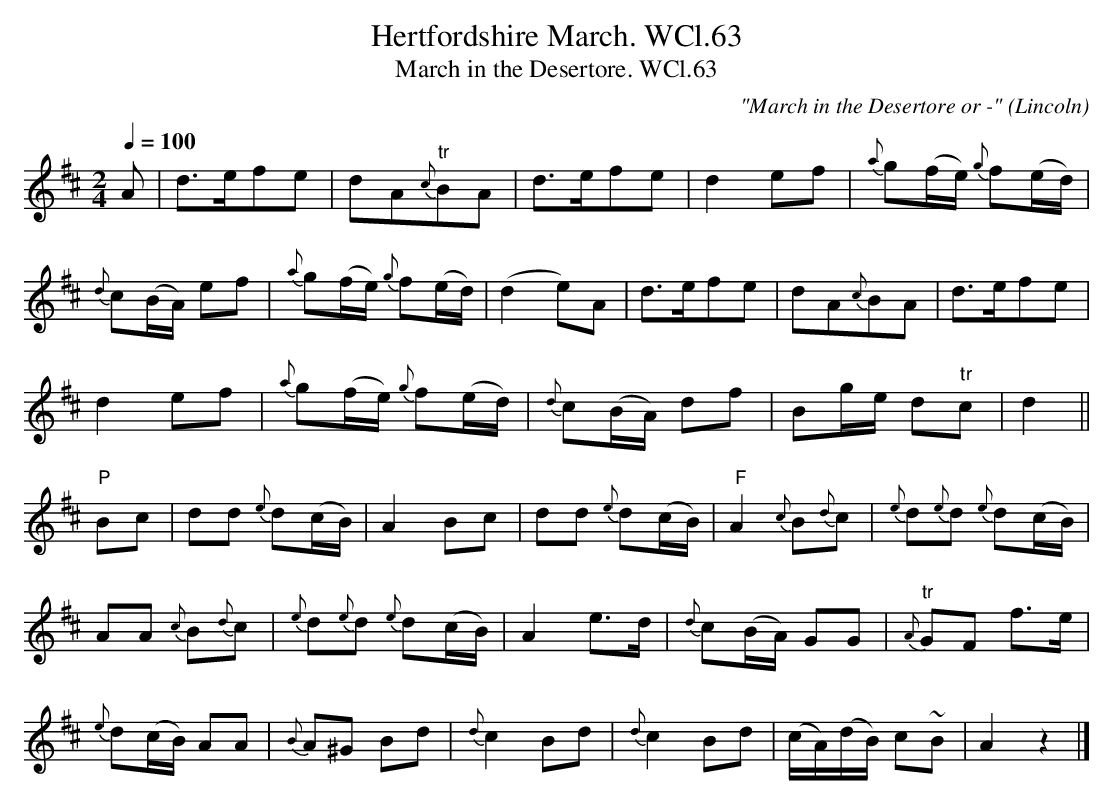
X:1
T:Hertfordshire March. WCl.63
T:March in the Desertore. WCl.63
M:2/4
L:1/8
Q:1/4=100
C:"March in the Desertore or -"
O:Lincoln
K:D
A|d>efe|dA{c}"tr"BA|d>efe|d2ef|{a}g(f/2e/2) {g}f(e/2d/2)|!
{d}c(B/2A/2) ef|{a}g(f/2e/2) {g}f(e/2d/2)|(d2e)A|\
d>efe|dA{c}BA|d>efe|!
d2ef|{a}g(f/2e/2) {g}f(e/2d/2)|{d}c(B/2A/2) df|Bg/2e/2 d"tr"c|d2||!
"P"Bc|dd {e}d(c/2B/2)|A2Bc|dd {e}d(c/2B/2)|\
" F"A2{c}B{d}c|{e}d{e}d {e}d(c/2B/2)|!
AA {c}B{d}c|{e}d{e}d {e}d(c/2B/2)|\
A2 e>d|{d}c(B/2A/2) GG|{A}"tr"GF f>e|!
{e}d(c/2B/2) AA|{B}A^G Bd|{d}c2 Bd|\
{d}c2 Bd|(c/2A/2)(d/2B/2) c~B|A2z2|]
